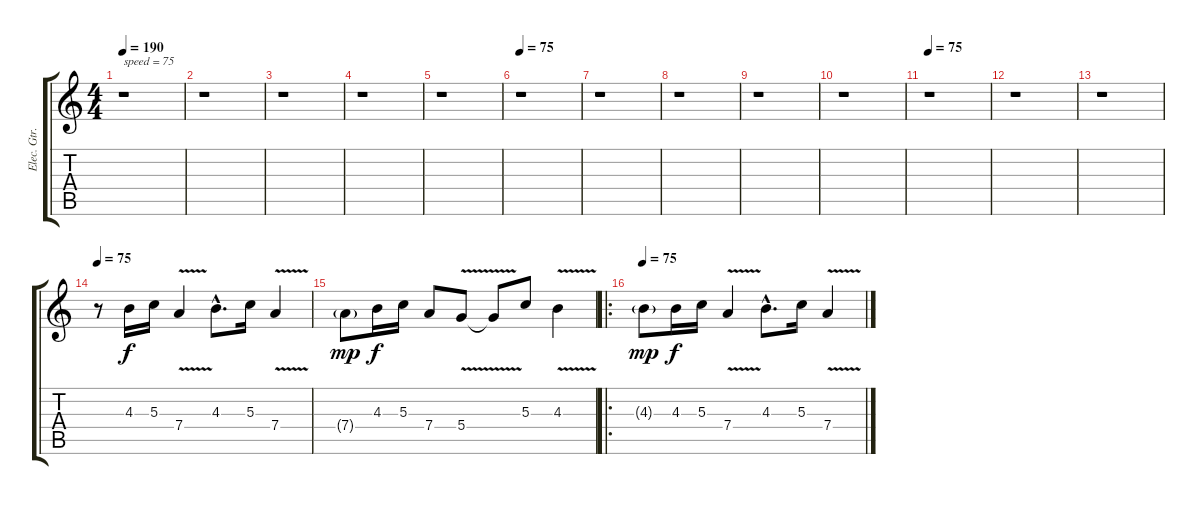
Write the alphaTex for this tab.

\track ("Elec. Gtr. III" "Elec. Gtr.") {instrument distortionguitar}
\staff {score tabs}
\tuning (E4 B3 G3 D3 A2 E2) {hide}
\ts (4 4)
\tempo 190
\tempo 75
\tempo 190
\clef g2
\ks c
r.1{txt "speed = 75" dy f instrument distortionguitar} |
r.1 |
r.1 |
r.1 |
r.1 |
\tempo 75
r.1 |
r.1 |
r.1 |
r.1 |
r.1 |
\tempo 75
r.1 |
r.1 |
r.1 |
\tempo 75
r.8 4.3.16 5.3.16 7.4{v}.4 4.3{hac}.8{d} 5.3.16 7.4{v}.4 |
7.4{g}.8{dy mp} 4.3.16{dy f} 5.3.16 7.4.8 5.4{v}.8 5.4{t}.8 5.3.8 4.3{v}.4 |
\ro
\tempo 75
4.3{g}.8{dy mp} 4.3.16{dy f} 5.3.16 7.4{v}.4 4.3{hac}.8{d} 5.3.16 7.4{v}.4
